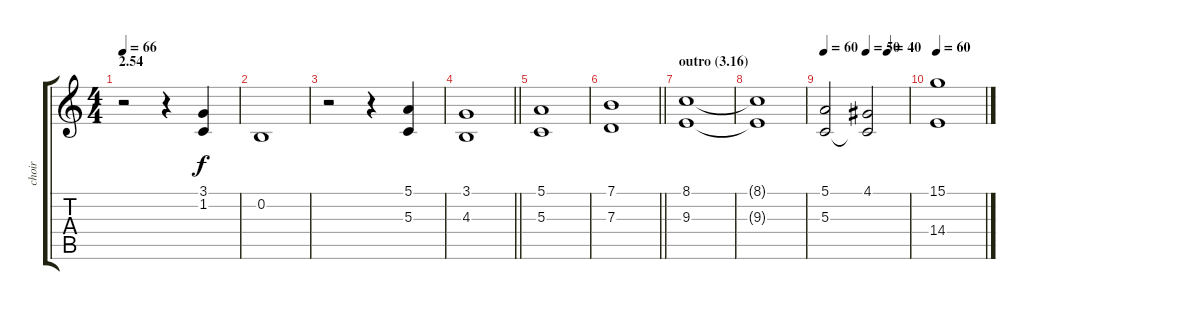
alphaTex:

\track ("choir" "choir") {instrument choiraahs}
\staff {score tabs}
\tuning (E4 B3 G3 D3 A2 E2) {hide}
\ts (4 4)
\section ("" "2.54")
\tempo 66
\clef g2
\ks c
r.2{dy f} r.4 (3.1 1.2).4 |
0.2.1 |
r.2 r.4 (5.1 5.3).4 |
\barLineRight lightlight
(3.1 4.3).1 |
(5.1 5.3).1 |
\barLineRight lightlight
(7.1 7.3).1 |
\section ("" "outro (3.16)")
(8.1 9.3).1 |
(8.1{t} 9.3{t}).1 |
\tempo 60
\tempo (50 0.5)
\tempo (40 0.75)
(5.1 5.3).2 (4.1 5.3{t}).2 |
\tempo 60
(15.1 14.4).1
